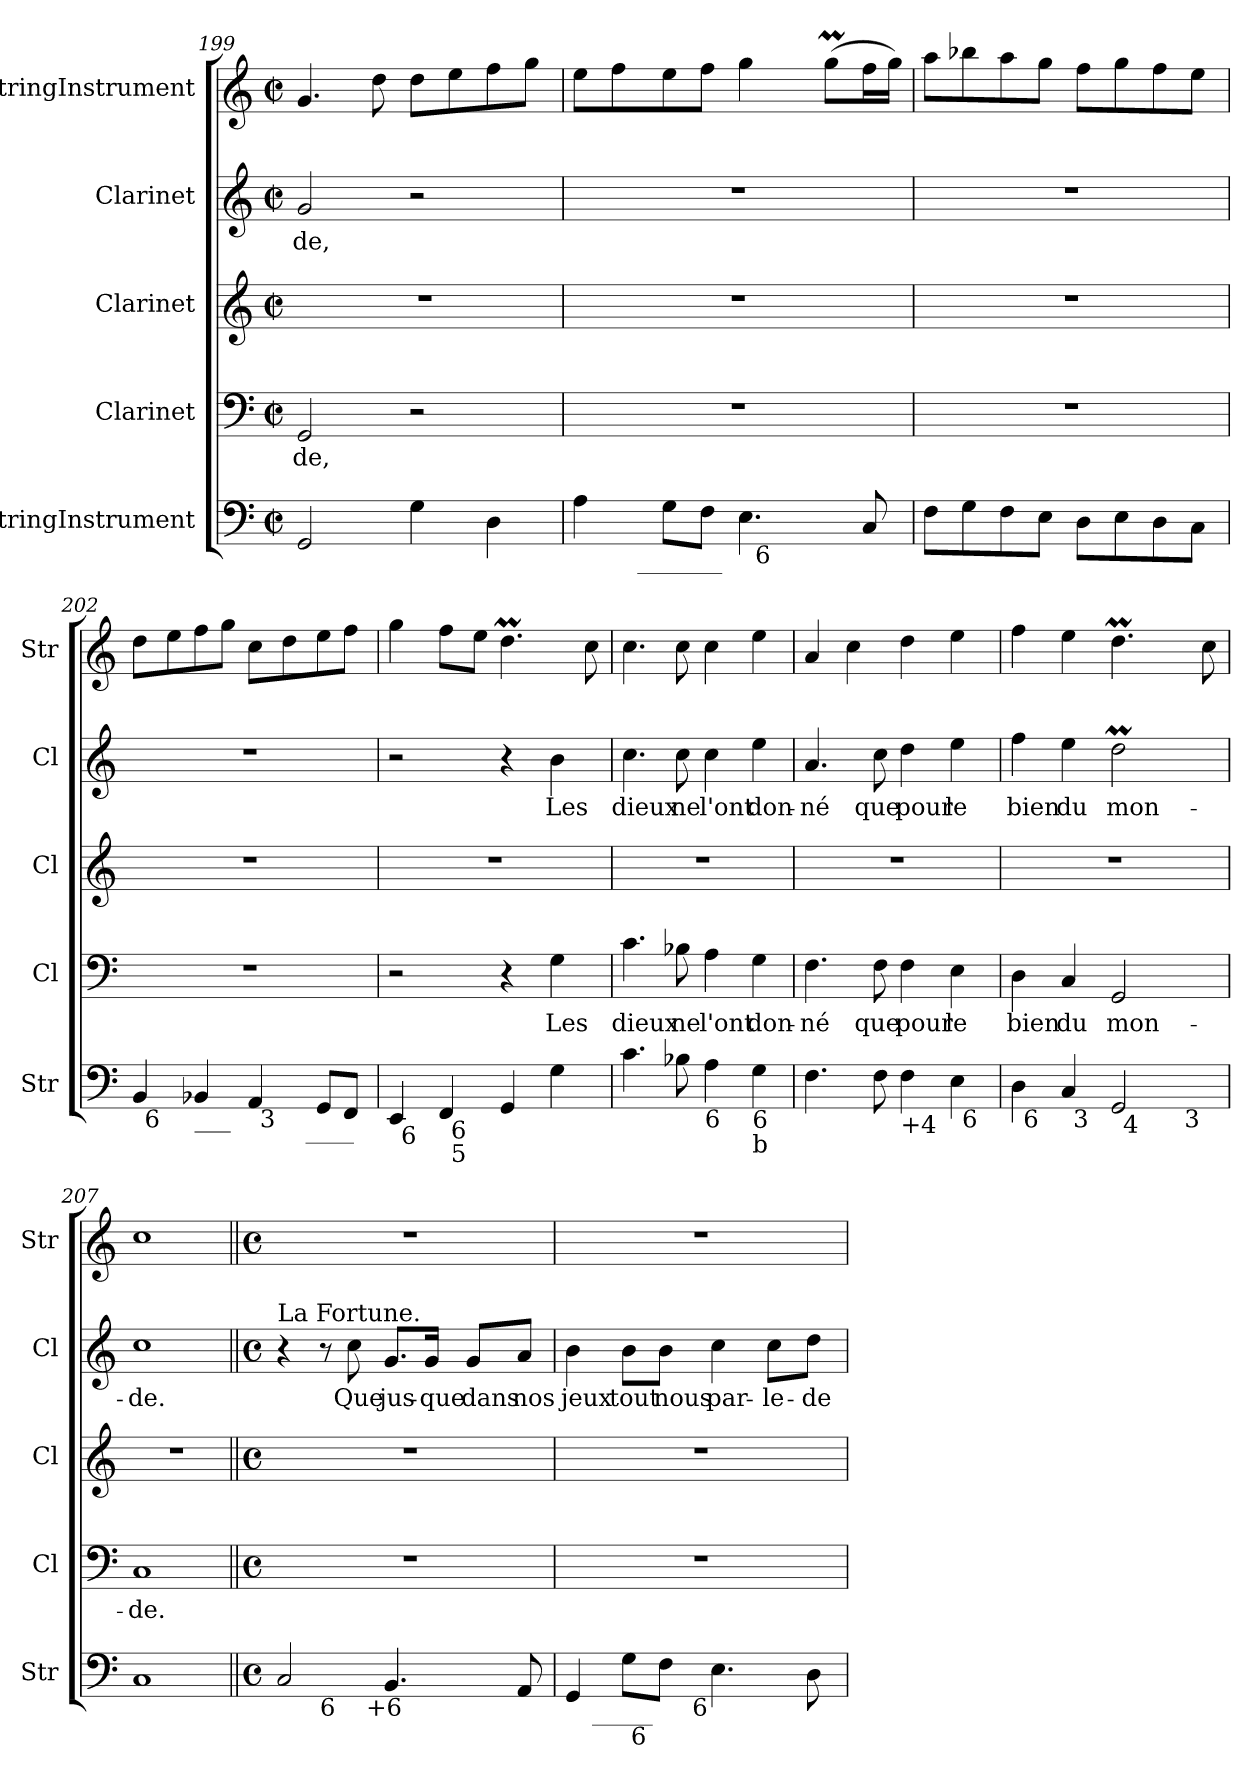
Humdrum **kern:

**kern	**kern	**text	**kern	**kern	**text	**kern
*part5	*part4	*part4	*part3	*part2	*part2	*part1
*staff5	*staff4	*staff4	*staff3	*staff2	*staff2	*staff1
*I"StringInstrument	*I"Clarinet	*	*I"Clarinet	*I"Clarinet	*	*I"StringInstrument
*I'Str	*I'Cl	*	*I'Cl	*I'Cl	*	*I'Str
*clefF4	*clefF4	*	*clefG2	*clefG2	*	*clefG2
*	*ITrd1c2	*	*ITrd1c2	*ITrd1c2	*	*
*k[]	*k[b-e-]	*	*k[b-e-]	*k[b-e-]	*	*k[]
*C:	*B-:	*	*B-:	*B-:	*	*C:
*M2/2	*M2/2	*	*M2/2	*M2/2	*	*M2/2
*met(c|)	*met(c|)	*	*met(c|)	*met(c|)	*	*met(c|)
=199	=199	=199	=199	=199	=199	=199
2GG/	2FF/	-de,	1r	2f/	-de,	4.g/
.	.	.	.	.	.	8dd\
4G\	2r	.	.	2r	.	8dd\L
.	.	.	.	.	.	8ee\
4D\	.	.	.	.	.	8ff\
.	.	.	.	.	.	8gg\J
!!LO:LB:g=z
=200	=200	=200	=200	=200	=200	=200
*^	*	*	*	*	*	*
*	*^	*	*	*	*	*	*
4A\	8.ryy	2ryy	1r	.	1r	1r	.	8ee\L
.	.	.	.	.	.	.	.	8ff\
!	!LO:TX:b:t=_______	!	!	!	!	!	!	!
.	2ryy	.	.	.	.	.	.	.
8G\L	.	.	.	.	.	.	.	8ee\
8F\J	.	.	.	.	.	.	.	8ff\J
4.E\	.	32ryy	.	.	.	.	.	4gg\
!	!	!LO:TX:b:t=6	!	!	!	!	!	!
.	.	4...ryy	.	.	.	.	.	.
.	4ryy	.	.	.	.	.	.	.
.	.	.	.	.	.	.	.	(>8ggM\L
8C/	.	.	.	.	.	.	.	16ff\L
.	16ryy	.	.	.	.	.	.	16gg\JJ)
*v	*v	*v	*	*	*	*	*	*
=201	=201	=201	=201	=201	=201	=201
8F\L	1r	.	1r	1r	.	8aa\L
8G\	.	.	.	.	.	8bb-X\
8F\	.	.	.	.	.	8aa\
8E\J	.	.	.	.	.	8gg\J
8D\L	.	.	.	.	.	8ff\L
8E\	.	.	.	.	.	8gg\
8D\	.	.	.	.	.	8ff\
8C\J	.	.	.	.	.	8ee\J
=202	=202	=202	=202	=202	=202	=202
*^	*	*	*	*	*	*
*	*^	*	*	*	*	*	*
4BB/	32ryy	2ryy	1r	.	1r	1r	.	8dd\L
!	!LO:TX:b:t=6	!	!	!	!	!	!	!
.	2ryy	.	.	.	.	.	.	.
.	.	.	.	.	.	.	.	8ee\
!LO:TX:b:t=___	!	!	!	!	!	!	!	!
4BB-X/	.	.	.	.	.	.	.	8ff\
.	.	.	.	.	.	.	.	8gg\J
4AA/	.	8..ryy	.	.	.	.	.	8cc\L
!	!LO:TX:b:t=3	!	!	!	!	!	!	!
.	4...ryy	.	.	.	.	.	.	.
.	.	.	.	.	.	.	.	8dd\
!	!	!LO:TX:b:t=____	!	!	!	!	!	!
.	.	4ryy	.	.	.	.	.	.
8GG/L	.	.	.	.	.	.	.	8ee\
8FF/J	.	.	.	.	.	.	.	8ff\J
.	.	32ryy	.	.	.	.	.	.
!!LO:LB:g=z
=203	=203	=203	=203	=203	=203	=203	=203	=203
4EE/	32ryy	4ryy	2r	.	1r	2r	.	4gg\
!	!LO:TX:b:t=6	!	!	!	!	!	!	!
.	2ryy	.	.	.	.	.	.	.
4FF/	.	32ryy	.	.	.	.	.	8ff\L
!	!	!LO:TX:b:t=6\n5	!	!	!	!	!	!
.	.	2ryy	.	.	.	.	.	.
.	.	.	.	.	.	.	.	8ee\J
4GG/	.	.	4r	.	.	4r	.	4.ddM\
.	4...ryy	.	.	.	.	.	.	.
4G\	.	.	4F\	Les	.	4a\	Les	.
.	.	8..ryy	.	.	.	.	.	.
.	.	.	.	.	.	.	.	8cc\
*v	*v	*v	*	*	*	*	*	*
=204	=204	=204	=204	=204	=204	=204
4.c\	4.B-\	dieux	1r	4.b-\	dieux	4.cc\
8B-X\	8A-X\	ne	.	8b-\	ne	8cc\
!LO:TX:b:t=6	!	!	!	!	!	!
4A\	4G\	l'ont	.	4b-\	l'ont	4cc\
!LO:TX:b:t=6	!	!	!	!	!	!
!LO:TX:b:t=b	!	!	!	!	!	!
4G\	4F\	don-	.	4dd\	don-	4ee\
=205	=205	=205	=205	=205	=205	=205
*^	*	*	*	*	*	*
4.F\	2ryy	4.E-\	-né	1r	4.g/	-né	4a/
.	.	.	.	.	.	.	4cc\
8F\	.	8E-\	que	.	8b-\	que	.
!LO:TX:b:t=+4	!	!	!	!	!	!	!
4F\	4ryy	4E-\	pour	.	4cc\	pour	4dd\
4E\	32ryy	4D\	le	.	4dd\	le	4ee\
!	!LO:TX:b:t=6	!	!	!	!	!	!
.	8..ryy	.	.	.	.	.	.
=206	=206	=206	=206	=206	=206	=206	=206
*^	*^	*	*	*	*	*	*
4D\	32ryy	4ryy	2ryy	4C\	bien	1r	4ee-\	bien	4ff\
!	!LO:TX:b:t=6	!	!	!	!	!	!	!	!
.	2ryy	.	.	.	.	.	.	.	.
4C/	.	32ryy	.	4BB-/	du	.	4dd\	du	4ee\
!	!	!LO:TX:b:t=3	!	!	!	!	!	!	!
.	.	2ryy	.	.	.	.	.	.	.
2GG/	.	.	4ryy	2FF/	mon-	.	2ccM\	mon-	4.ddM\
!	!LO:TX:b:t=4	!	!	!	!	!	!	!	!
.	4...ryy	.	.	.	.	.	.	.	.
.	.	.	16ryy	.	.	.	.	.	.
.	.	8..ryy	.	.	.	.	.	.	.
!	!	!	!LO:TX:b:t=3	!	!	!	!	!	!
.	.	.	8.ryy	.	.	.	.	.	.
.	.	.	.	.	.	.	.	.	8cc\
*v	*v	*v	*v	*	*	*	*	*	*
=207	=207	=207	=207	=207	=207	=207
1C	1BB-	-de.	1r	1b-	-de.	1cc
!!LO:PB:g=z
=208||	=208||	=208||	=208||	=208||	=208||	=208||
*M4/4	*M4/4	*	*M4/4	*M4/4	*	*M4/4
*met(c)	*met(c)	*	*met(c)	*met(c)	*	*met(c)
!	!	!	!	!LO:TX:a:t=La Fortune.	!	!
*^	*	*	*	*	*	*
*	*^	*	*	*	*	*	*
2C/	4ryy	4..ryy	1r	.	1r	4r	.	1r
!	!LO:TX:b:t=6	!	!	!	!	!	!	!
.	2.ryy	.	.	.	.	8r	.	.
.	.	.	.	.	.	8b-\	Que	.
!	!	!LO:TX:b:t=+6	!	!	!	!	!	!
.	.	2ryy	.	.	.	.	.	.
4.BB/	.	.	.	.	.	8.f/L	jus-	.
.	.	.	.	.	.	16f/Jk	-que	.
.	.	.	.	.	.	8f/L	dans	.
8AA/	.	.	.	.	.	8g/J	nos	.
.	.	16ryy	.	.	.	.	.	.
=209	=209	=209	=209	=209	=209	=209	=209	=209
*	*	*^	*	*	*	*	*	*
4GG/	16..ryy	4ryy	4ryy	1r	.	1r	4a\	jeux	1r
!	!LO:TX:b:t=_____	!	!	!	!	!	!	!	!
.	2ryy	.	.	.	.	.	.	.	.
8G\L	.	64ryy	8ryy	.	.	.	8a\L	tout	.
!	!	!LO:TX:b:t=6	!	!	!	!	!	!	!
.	.	2ryy	.	.	.	.	.	.	.
8F\J	.	.	16ryy	.	.	.	8a\J	nous	.
.	.	.	64ryy	.	.	.	.	.	.
!	!	!	!LO:TX:b:t=6	!	!	!	!	!	!
.	.	.	2ryy	.	.	.	.	.	.
4.E\	.	.	.	.	.	.	4b-\	par-	.
.	4ryy	.	.	.	.	.	.	.	.
.	.	.	.	.	.	.	8b-\L	-le-	.
.	.	8...ryy	.	.	.	.	.	.	.
.	8ryy	.	.	.	.	.	.	.	.
8D\	.	.	.	.	.	.	8cc\J	-de	.
.	.	.	32.ryy	.	.	.	.	.	.
.	64ryy	.	.	.	.	.	.	.	.
*v	*v	*v	*v	*	*	*	*	*	*
=	=	=	=	=	=	=
*-	*-	*-	*-	*-	*-	*-
